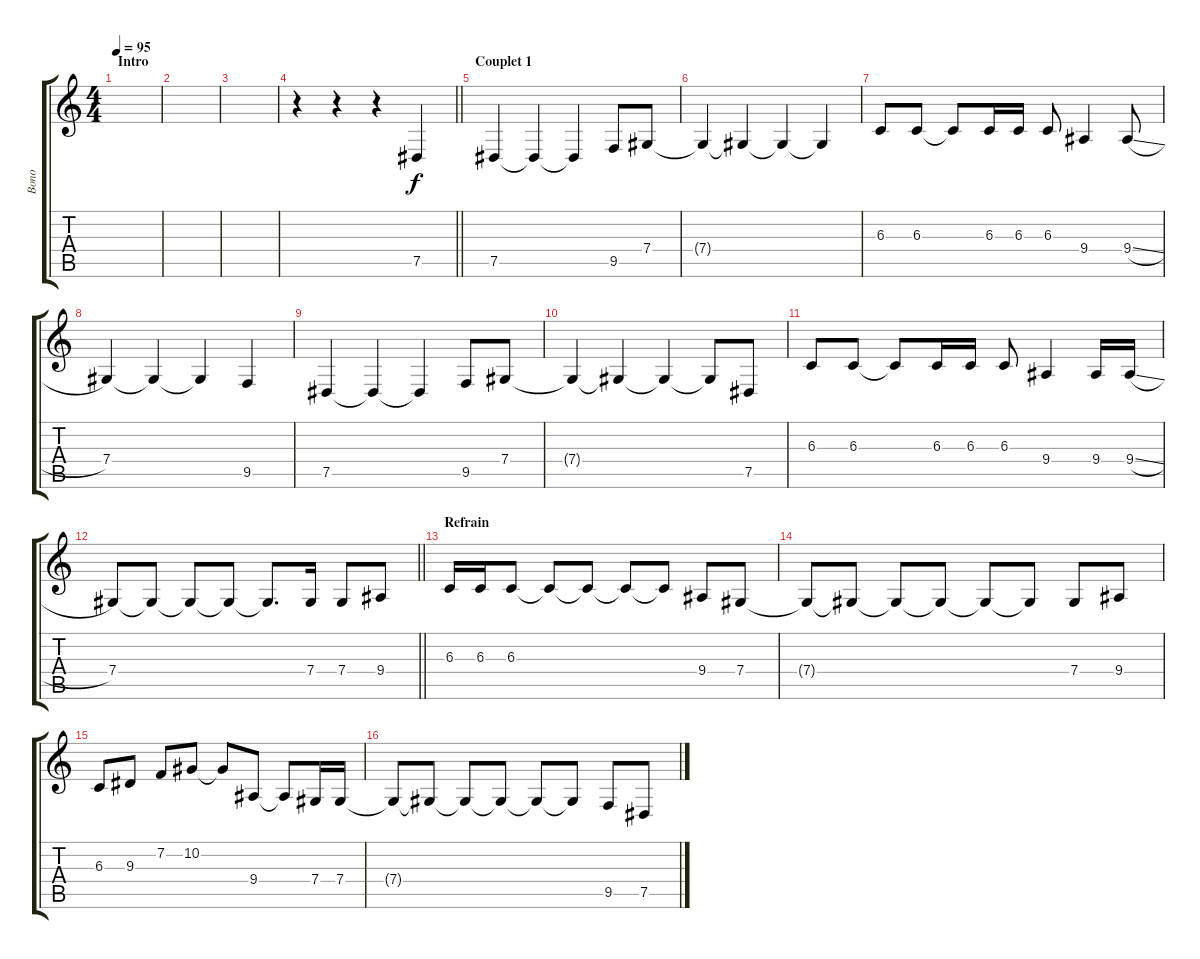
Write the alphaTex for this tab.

\track ("Bono" "Bono") {instrument electricgrandpiano}
\staff {score tabs}
\tuning (Eb4 Bb3 Gb3 Db3 Ab2 Eb2) {hide}
\ts (4 4)
\section ("" "Intro")
\tempo 95
\clef g2
\ks c
|
|
|
\barLineRight lightlight
r.4 r.4 r.4 7.5.4 |
\section ("" "Couplet 1")
7.5.4 7.5{t}.4 7.5{t}.4 9.5.8 7.4.8 |
7.4{t}.4 7.4{t}.4 7.4{t}.4 7.4{t}.4 |
6.3.8 6.3.8 6.3{t}.8 6.3.16 6.3.16 6.3.8 9.4.4 9.4{sl}.8 |
7.4.4 7.4{t}.4 7.4{t}.4 9.5.4 |
7.5.4 7.5{t}.4 7.5{t}.4 9.5.8 7.4.8 |
7.4{t}.4 7.4{t}.4 7.4{t}.4 7.4{t}.8 7.5.8 |
6.3.8 6.3.8 6.3{t}.8 6.3.16 6.3.16 6.3.8 9.4.4 9.4.16 9.4{sl}.16 |
\barLineRight lightlight
7.4.8 7.4{t}.8 7.4{t}.8 7.4{t}.8 7.4{t}.8{d} 7.4.16 7.4.8 9.4.8 |
\section ("" "Refrain")
6.3.16 6.3.16 6.3.8 6.3{t}.8 6.3{t}.8 6.3{t}.8 6.3{t}.8 9.4.8 7.4.8 |
7.4{t}.8 7.4{t}.8 7.4{t}.8 7.4{t}.8 7.4{t}.8 7.4{t}.8 7.4.8 9.4.8 |
6.3.8 9.3.8 7.2.8 10.2.8 10.2{t}.8 9.4.8 9.4{t}.8 7.4.16 7.4.16 |
7.4{t}.8 7.4{t}.8 7.4{t}.8 7.4{t}.8 7.4{t}.8 7.4{t}.8 9.5.8 7.5.8
